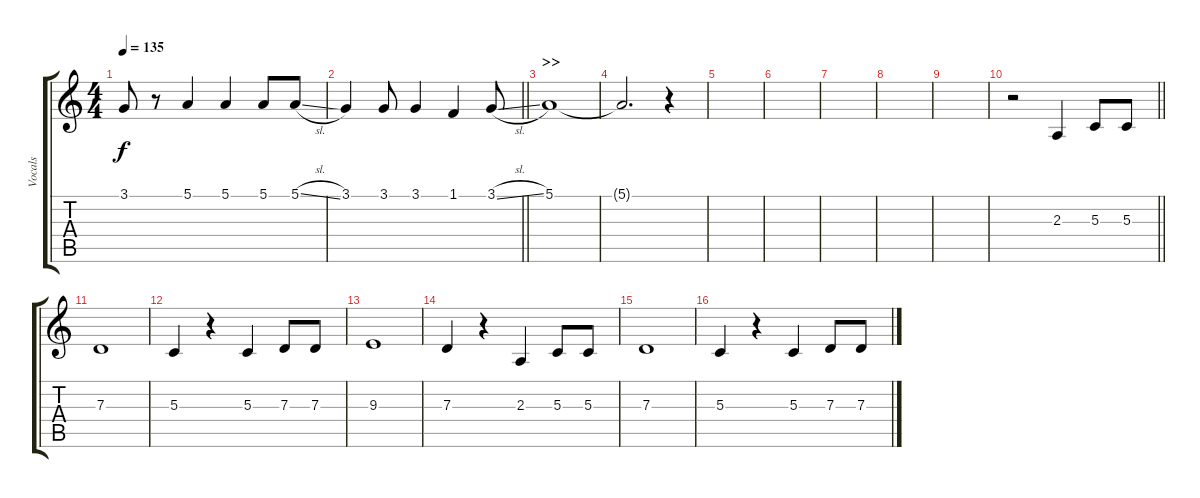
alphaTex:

\track ("Vocals" "Vocals") {instrument flute}
\staff {score tabs}
\tuning (E4 B3 G3 D3 A2 E2) {hide}
\ts (4 4)
\tempo 135
\clef g2
\ks c
3.1{t}.8{dy f} r.8 5.1.4 5.1.4 5.1.8 5.1{sl}.8 |
\barLineRight lightlight
3.1.4 3.1.8 3.1.4 1.1.4 3.1{sl}.8 |
\section ("" ">>")
5.1.1 |
5.1{t}.2{d} r.4 |
|
|
|
|
|
\barLineRight lightlight
r.2 2.3.4 5.3.8 5.3.8 |
\section ("" "")
7.3.1 |
5.3.4 r.4 5.3.4 7.3.8 7.3.8 |
9.3.1 |
7.3.4 r.4 2.3.4 5.3.8 5.3.8 |
7.3.1 |
5.3.4 r.4 5.3.4 7.3.8 7.3.8
